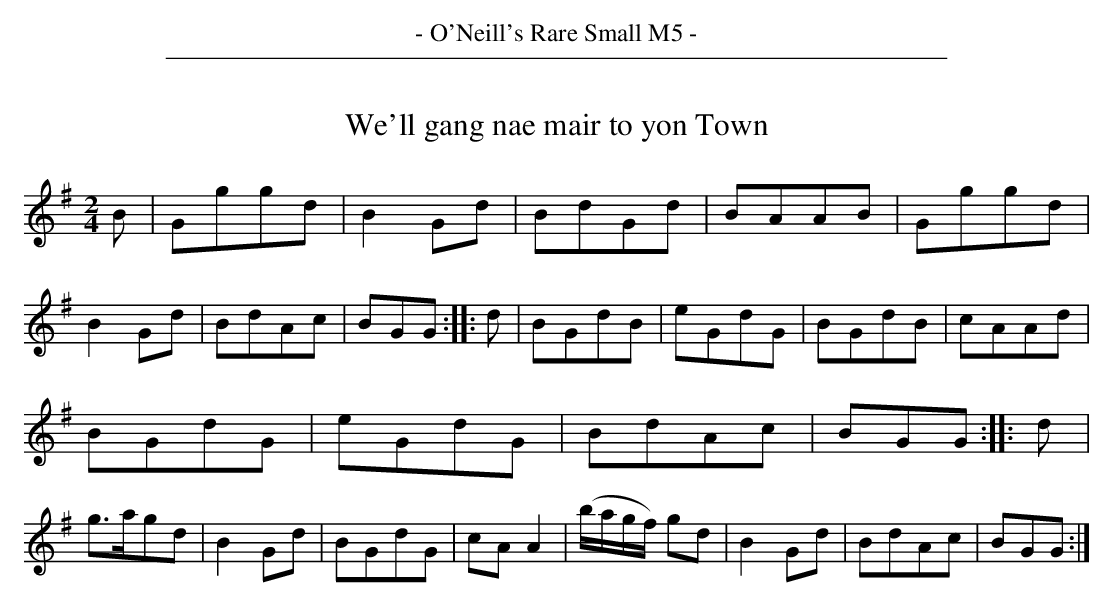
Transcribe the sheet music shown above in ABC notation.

X:1
T: We'll gang nae mair to yon Town
M: 2/4
L: 1/8
K: G
B |\
Gggd | B2Gd | BdGd | BAAB | Gggd | B2Gd | BdAc | BGG :: d | BGdB | eGdG | BGdB | cAAd |
BGdG | eGdG | BdAc | BGG :: d | g>agd | B2Gd | BGdG | cAA2 | (b/a/g/f/) gd | B2Gd | BdAc | BGG :|
